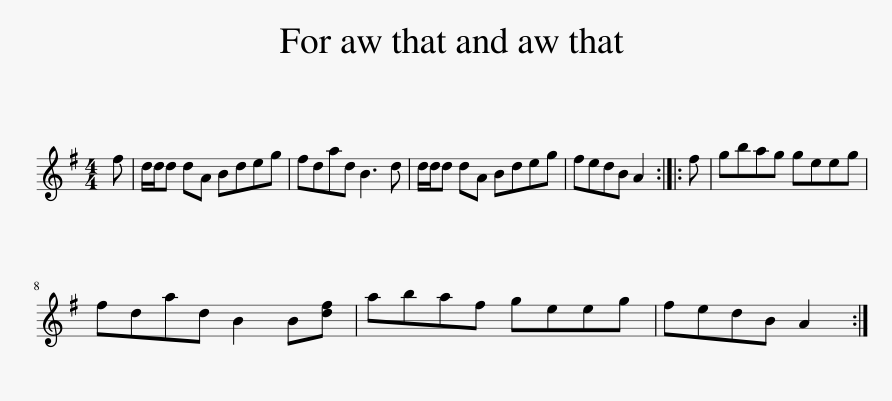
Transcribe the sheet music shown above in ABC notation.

X:1
L:1/8
M:4/4
I:linebreak $
K:G
V:1 treble
V:1
 f | d/d/d dA Bdeg | fdad B3 d | d/d/d dA Bdeg | fedB A2 :: %5
 f | gbag geeg |$ fdad B2 B[df] | abaf geeg | fedB A2 :| %10
